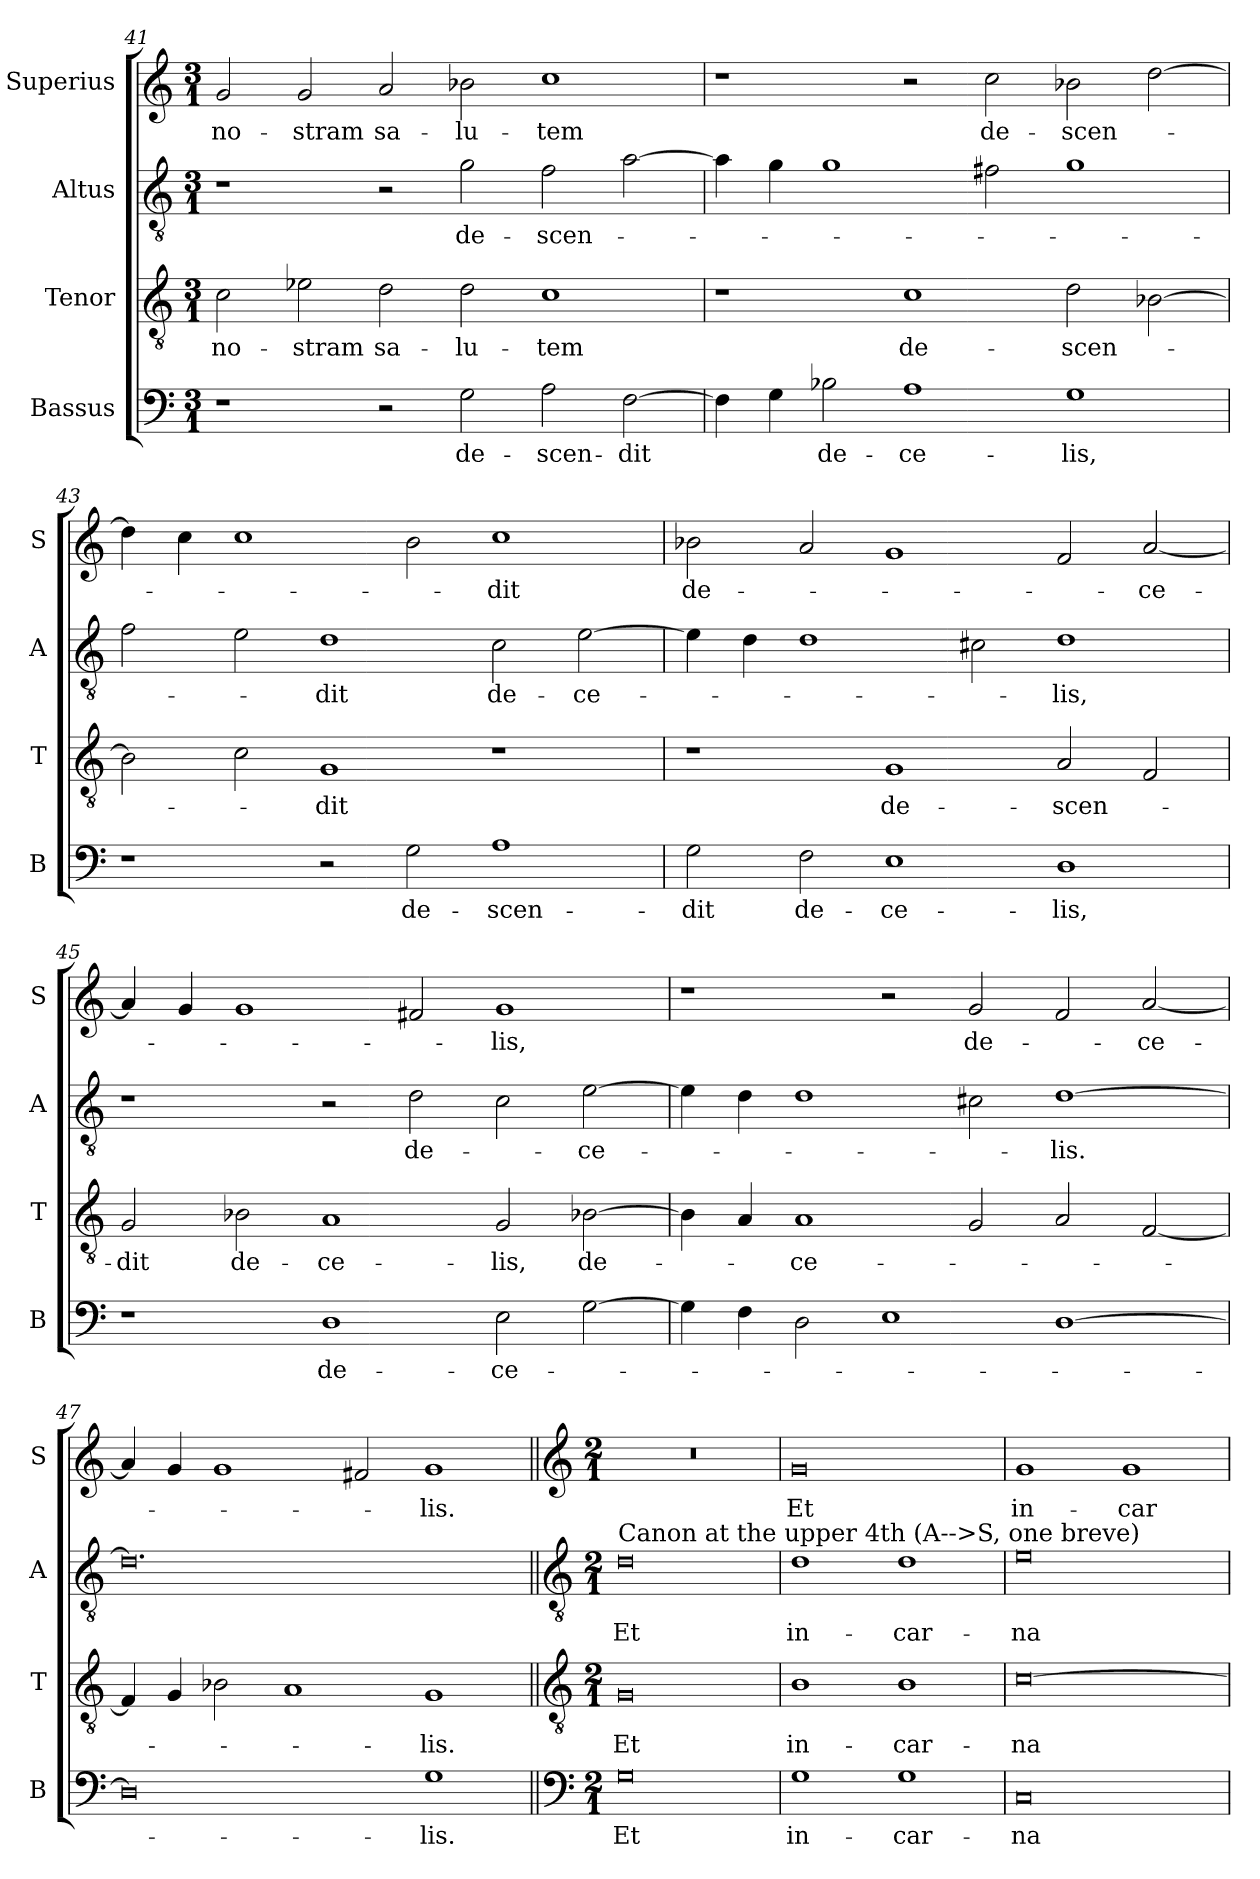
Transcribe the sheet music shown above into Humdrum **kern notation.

**kern	**text	**kern	**text	**kern	**text	**kern	**text
*part4	*part4	*part3	*part3	*part2	*part2	*part1	*part1
*staff4	*staff4	*staff3	*staff3	*staff2	*staff2	*staff1	*staff1
*I"Bassus	*	*I"Tenor	*	*I"Altus	*	*I"Superius	*
*I'B	*	*I'T	*	*I'A	*	*I'S	*
*clefF4	*	*clefGv2	*	*clefGv2	*	*clefG2	*
*k[]	*	*k[]	*	*k[]	*	*k[]	*
*M3/1	*	*M3/1	*	*M3/1	*	*M3/1	*
=41	=41	=41	=41	=41	=41	=41	=41
1r	.	2c\	no-	1r	.	2g/	no-
.	.	2e-X\	-stram	.	.	2g/	-stram
2r	.	2d\	sa-	2r	.	2a/	sa-
2G\	de-	2d\	-lu-	2g\	de-	2b-X\	-lu-
2A\	-scen-	1c	-tem	2f\	-scen-	1cc	-tem
[2F\	-dit	.	.	[2a\	.	.	.
=42	=42	=42	=42	=42	=42	=42	=42
4F\]	.	1r	.	4a\]	.	1r	.
4G\	.	.	.	4g\	.	.	.
2B-X\	de-	.	.	1g	.	.	.
1A	-ce-	1c	de-	.	.	2r	.
.	.	.	.	2f#X\	.	2cc\	de-
1G	-lis,	2d\	-scen-	1g	.	2b-X\	-scen-
.	.	[2B-X\	.	.	.	[2dd\	.
=43	=43	=43	=43	=43	=43	=43	=43
1r	.	2B-\]	.	2f\	.	4dd\]	.
.	.	.	.	.	.	4cc\	.
.	.	2c\	.	2e\	.	1cc	.
2r	.	1G	-dit	1d	-dit	.	.
2G\	de-	.	.	.	.	2b\	.
1A	-scen-	1r	.	2c\	de-	1cc	-dit
.	.	.	.	[2e\	-ce-	.	.
=44	=44	=44	=44	=44	=44	=44	=44
2G\	-dit	1r	.	4e\]	.	2b-X\	de-
.	.	.	.	4d\	.	.	.
2F\	de-	.	.	1d	.	2a/	.
1E	-ce-	1G	de-	.	.	1g	.
.	.	.	.	2c#X\	.	.	.
1D	-lis,	2A/	-scen-	1d	-lis,	2f/	.
.	.	2F/	.	.	.	[2a/	-ce-
=45	=45	=45	=45	=45	=45	=45	=45
1r	.	2G/	-dit	1r	.	4a/]	.
.	.	.	.	.	.	4g/	.
.	.	2B-X\	de-	.	.	1g	.
1D	de-	1A	-ce-	2r	.	.	.
.	.	.	.	2d\	de-	2f#X/	.
2E\	-ce-	2G/	-lis,	2c\	.	1g	-lis,
[2G\	.	[2B-X\	de-	[2e\	-ce-	.	.
=46	=46	=46	=46	=46	=46	=46	=46
4G\]	.	4B-\]	.	4e\]	.	1r	.
4F\	.	4A/	.	4d\	.	.	.
2D\	.	1A	-ce-	1d	.	.	.
1E	.	.	.	.	.	2r	.
.	.	2G/	.	2c#X\	.	2g/	de-
[1D	.	2A/	.	[1d	-lis.	2f/	.
.	.	[2F/	.	.	.	[2a/	-ce-
=47	=47	=47	=47	=47	=47	=47	=47
0D]	.	4F/]	.	0.d]	.	4a/]	.
.	.	4G/	.	.	.	4g/	.
.	.	2B-X\	.	.	.	1g	.
.	.	1A	.	.	.	.	.
.	.	.	.	.	.	2f#X/	.
1G	-lis.	1G	-lis.	.	.	1g	-lis.
!!LO:LB:g=z
=48||	=48||	=48||	=48||	=48||	=48||	=48||	=48||
*clefF4	*	*clefGv2	*	*clefGv2	*	*clefG2	*
*k[]	*	*k[]	*	*k[]	*	*k[]	*
*M2/1	*	*M2/1	*	*M2/1	*	*M2/1	*
!	!	!	!	!LO:TX:a:t=Canon at the upper 4th (A-->S, one breve)	!	!	!
0G	Et	0G	Et	0d	Et	0r	.
=49	=49	=49	=49	=49	=49	=49	=49
1G	in-	1B	in-	1d	in-	0g	Et
1G	-car-	1B	-car-	1d	-car-	.	.
=50	=50	=50	=50	=50	=50	=50	=50
0C	-na-	[0c	-na-	0e	-na-	1g	in-
.	.	.	.	.	.	1g	-car-
=	=	=	=	=	=	=	=
*-	*-	*-	*-	*-	*-	*-	*-
